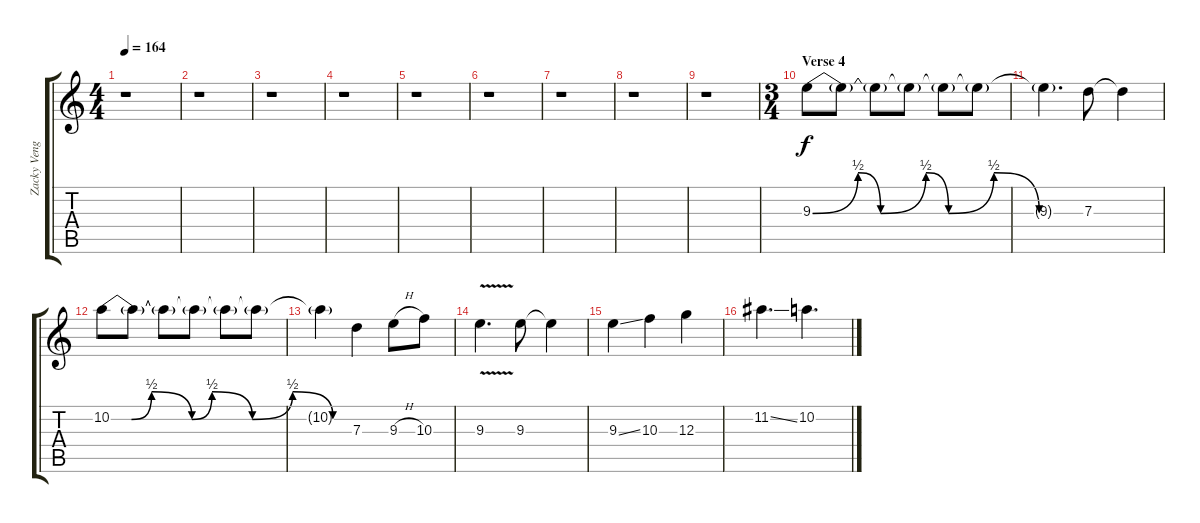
\track ("Zacky Vengeance (Pan Lead)" "Zacky Veng") {instrument distortionguitar}
\staff {score tabs}
\tuning (E4 B3 G3 D3 A2 D2) {hide}
\ts (4 4)
\tempo 164
\clef g2
\ks c
r.1{dy f} |
r.1 |
r.1 |
r.1 |
r.1 |
r.1 |
r.1 |
r.1 |
r.1 |
\ts (3 4)
\section ("" "Verse 4")
9.3{be (custom 0 0 10 2 15 0 25 2 30 0 40 2 50 0 60 0)}.8 9.3{t}.8 9.3{t}.8 9.3{t}.8 9.3{t}.8 9.3{t}.8 |
9.3{t}.4{d} 7.3.8 7.3{t}.4 |
10.2{be (custom 0 0 5 0 10 2 20 0 25 2 35 0 45 2 55 0 60 0)}.8 10.2{t}.8 10.2{t}.8 10.2{t}.8 10.2{t}.8 10.2{t}.8 |
10.2{t}.4 7.3.4 9.3{h}.8 10.3.8 |
9.3{v}.4{d} 9.3.8 9.3{t}.4 |
9.3{ss}.4 10.3.4 12.3.4 |
11.2{ss}.4{d} 10.2.4{d}
